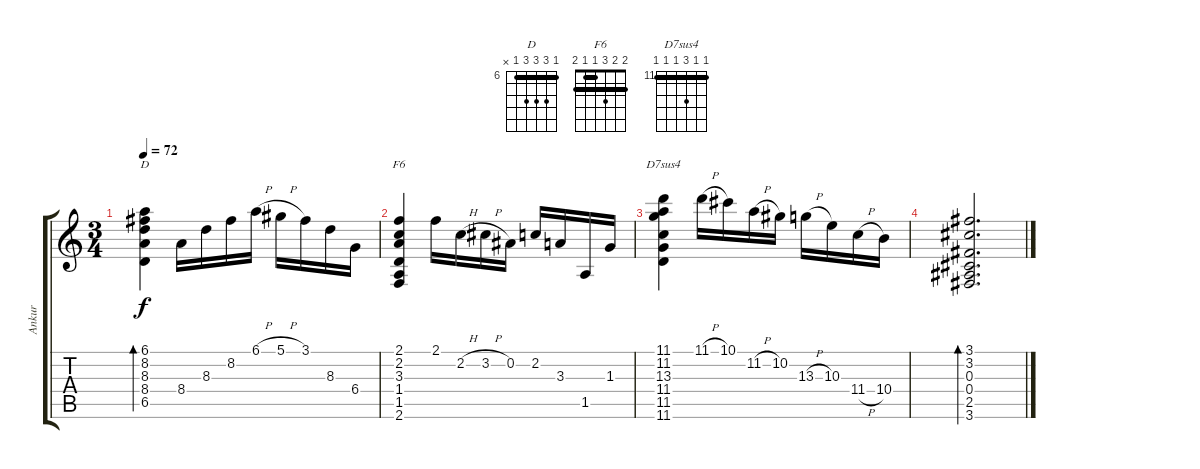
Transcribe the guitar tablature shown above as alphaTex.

\track ("Ankur" "Ankur") {instrument acousticguitarnylon}
\staff {score tabs}
\tuning (Eb4 Bb3 Gb3 Db3 Ab2 Eb2) {hide}
\chord ("D" 6 8 8 8 6 x) {firstfret 6 barre 6}
\chord ("F6" 2 2 3 1 1 2) {barre (1 2)}
\chord ("D7sus4" 11 11 13 11 11 11) {firstfret 11 barre 11}
\ts (3 4)
\tempo 72
\clef g2
\ks aminor
(6.1 8.2 8.3 8.4 6.5).4{bd 30 ch "D" dy f} 8.4.16 8.3.16 8.2.16 6.1{h}.16 5.1{h}.16 3.1.16 8.3.16 6.4.16 |
(2.1 2.2 3.3 1.4 1.5 2.6).4{ch "F6"} 2.1.16 2.2{h}.16 3.2{h}.16 0.2.16 2.2.16 3.3.16 1.5.16 1.3.16 |
(11.1 11.2 13.3 11.4 11.5 11.6).4{ch "D7sus4"} 11.1{h}.16 10.1.16 11.2{h}.16 10.2.16 13.3{h}.16 10.3.16 11.4{h}.16 10.4.16 |
(3.1 3.2 0.3 0.4 2.5 3.6).2{d bd 480}
